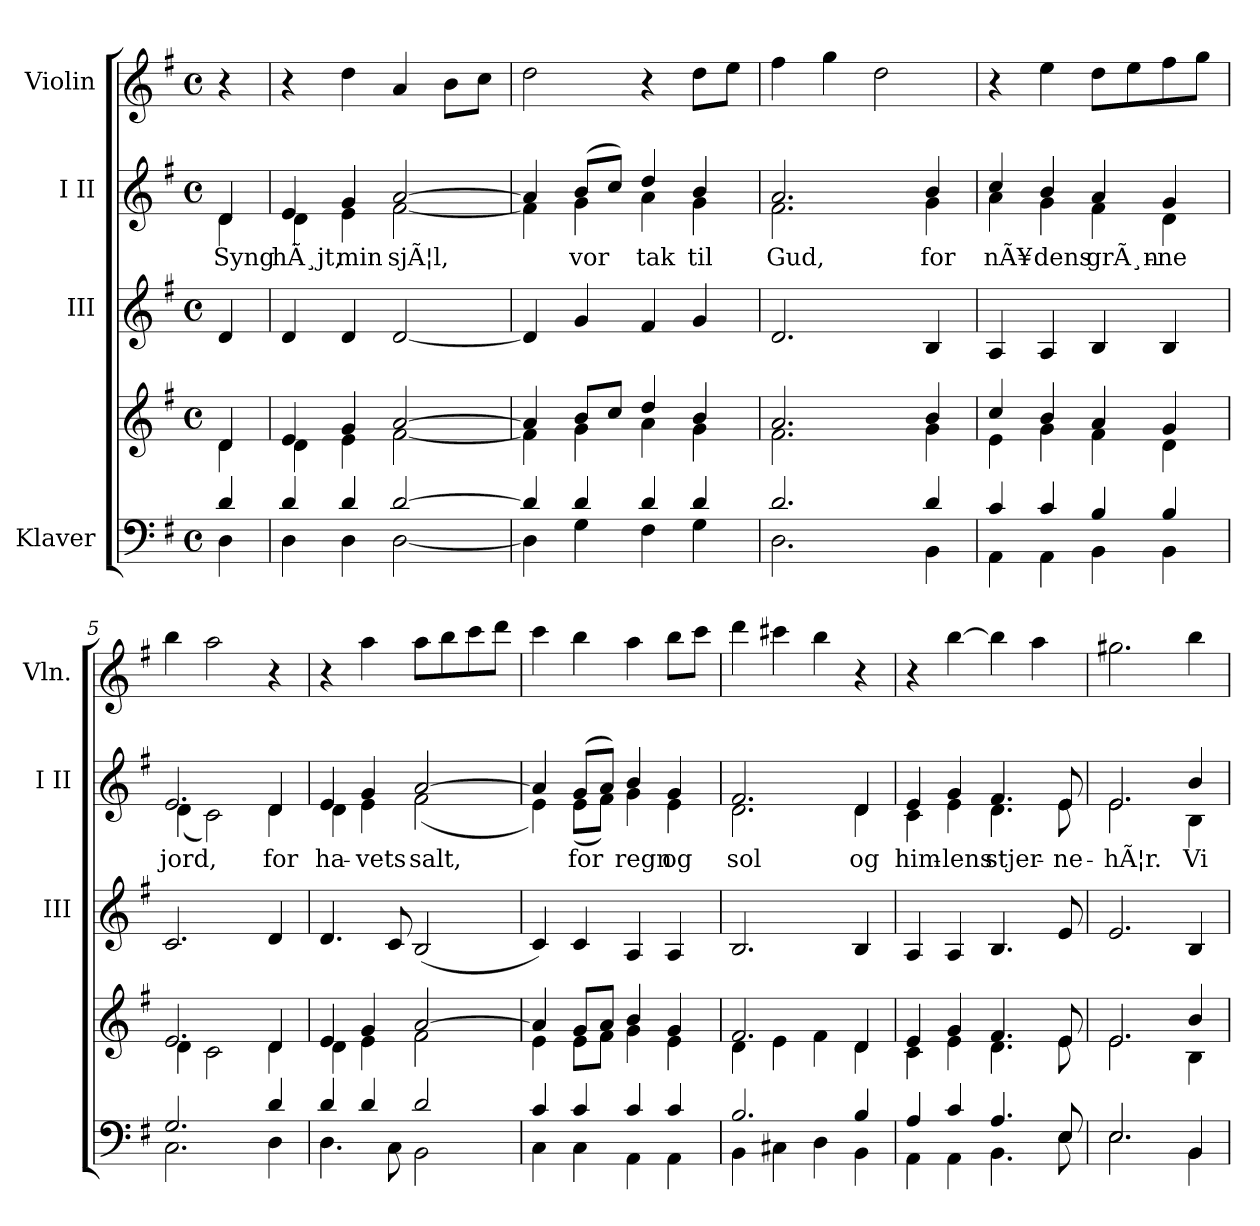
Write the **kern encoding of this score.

**kern	**kern	**kern	**kern	**text	**kern
*part4	*part4	*part3	*part2	*part2	*part1
*staff5	*staff4	*staff3	*staff2	*staff2	*staff1
*I"Klaver	*	*I"III	*I"I II	*	*I"Violin
*	*	*I'III	*I'I II	*	*I'Vln.
*clefF4	*clefG2	*clefG2	*clefG2	*	*clefG2
*k[f#]	*k[f#]	*k[f#]	*k[f#]	*	*k[f#]
*M4/4	*M4/4	*M4/4	*M4/4	*	*M4/4
*met(c)	*met(c)	*met(c)	*met(c)	*	*met(c)
=	=	=	=	=	=
*^	*^	*	*	*	*
!	!	!	!	!	!	!LO:LY:b	!
*	*	*	*	*	*^	*	*
4d/	4D\	4d/	4d\	4d/	4d/	4d\	Syng	4r
=1	=1	=1	=1	=1	=1	=1	=1	=1
!	!	!	!	!	!	!	!LO:LY:b	!
4d/	4D\	4e/	4d\	4d/	4e/	4d\	hÃ¸jt,	4r
!	!	!	!	!	!	!	!LO:LY:b	!
4d/	4D\	4g/	4e\	4d/	4g/	4e\	min	4dd\
!	!	!	!	!	!	!	!LO:LY:b	!
[2d/	[2D\	[2a/	[2f#\	[2d/	[2a/	[2f#\	sjÃ¦l,	4a/
.	.	.	.	.	.	.	.	8b\L
.	.	.	.	.	.	.	.	8cc\J
=2	=2	=2	=2	=2	=2	=2	=2	=2
4d/]	4D\]	4a/]	4f#\]	4d/]	4a/]	4f#\]	.	2dd\
!	!	!	!	!	!	!	!LO:LY:b	!
4d/	4G\	8b/L	4g\	4g/	(>8b/L	4g\	vor	.
.	.	8cc/J	.	.	8cc/J)	.	.	.
!	!	!	!	!	!	!	!LO:LY:b	!
4d/	4F#\	4dd/	4a\	4f#/	4dd/	4a\	tak	4r
!	!	!	!	!	!	!	!LO:LY:b	!
4d/	4G\	4b/	4g\	4g/	4b/	4g\	til	8dd\L
.	.	.	.	.	.	.	.	8ee\J
=3	=3	=3	=3	=3	=3	=3	=3	=3
!	!	!	!	!	!	!	!LO:LY:b	!
2.d/	2.D\	2.a/	2.f#\	2.d/	2.a/	2.f#\	Gud,	4ff#\
.	.	.	.	.	.	.	.	4gg\
.	.	.	.	.	.	.	.	2dd\
!	!	!	!	!	!	!	!LO:LY:b	!
4d/	4BB\	4b/	4g\	4B/	4b/	4g\	for	.
=4	=4	=4	=4	=4	=4	=4	=4	=4
!	!	!	!	!	!	!	!LO:LY:b	!
4c/	4AA\	4cc/	4e\	4A/	4cc/	4a\	nÃ¥-	4r
!	!	!	!	!	!	!	!LO:LY:b	!
4c/	4AA\	4b/	4g\	4A/	4b/	4g\	-dens	4ee\
!	!	!	!	!	!	!	!LO:LY:b	!
4B/	4BB\	4a/	4f#\	4B/	4a/	4f#\	grÃ¸n-	8dd\L
.	.	.	.	.	.	.	.	8ee\
!	!	!	!	!	!	!	!LO:LY:b	!
4B/	4BB\	4g/	4d\	4B/	4g/	4d\	-ne	8ff#\
.	.	.	.	.	.	.	.	8gg\J
!!LO:LB:g=z
=5	=5	=5	=5	=5	=5	=5	=5	=5
!	!	!	!	!	!	!	!LO:LY:b	!
2.G/	2.C\	2.e/	4d\	2.c/	2.e/	(<4d\	jord,	4bb\
.	.	.	2c\	.	.	2c\)	.	2aa\
!	!	!	!	!	!	!	!LO:LY:b	!
4d/	4D\	4d/	4d\	4d/	4d/	4d\	for	4r
=6	=6	=6	=6	=6	=6	=6	=6	=6
!	!	!	!	!	!	!	!LO:LY:b	!
4d/	4.D\	4e/	4d\	4.d/	4e/	4d\	ha-	4r
!	!	!	!	!	!	!	!LO:LY:b	!
4d/	.	4g/	4e\	.	4g/	4e\	-vets	4aa\
.	8C\	.	.	8c/	.	.	.	.
!	!	!	!	!	!	!	!LO:LY:b	!
2d/	2BB\	[2a/	2f#\	(<2B/	[2a/	(<2f#\	salt,	8aa\L
.	.	.	.	.	.	.	.	8bb\
.	.	.	.	.	.	.	.	8ccc\
.	.	.	.	.	.	.	.	8ddd\J
=7	=7	=7	=7	=7	=7	=7	=7	=7
4c/	4C\	4a/]	4e\	4c/)	4a/]	4e\)	.	4ccc\
!	!	!	!	!	!	!	!LO:LY:b	!
4c/	4C\	8g/L	8e\L	4c/	(>8g/L	(<8e\L	for	4bb\
.	.	8a/J	8f#\J	.	8a/J)	8f#\J)	.	.
!	!	!	!	!	!	!	!LO:LY:b	!
4c/	4AA\	4b/	4g\	4A/	4b/	4g\	regn	4aa\
!	!	!	!	!	!	!	!LO:LY:b	!
4c/	4AA\	4g/	4e\	4A/	4g/	4e\	og	8bb\L
.	.	.	.	.	.	.	.	8ccc\J
=8	=8	=8	=8	=8	=8	=8	=8	=8
!	!	!	!	!	!	!	!LO:LY:b	!
2.B/	4BB\	2.f#/	4d\	2.B/	2.f#/	2.d\	sol	4ddd\
.	4C#X\	.	4e\	.	.	.	.	4ccc#X\
.	4D\	.	4f#\	.	.	.	.	4bb\
!	!	!	!	!	!	!	!LO:LY:b	!
4B/	4BB\	4d/	4d\	4B/	4d/	4d\	og	4r
=9	=9	=9	=9	=9	=9	=9	=9	=9
!	!	!	!	!	!	!	!LO:LY:b	!
4A/	4AA\	4e/	4c\	4A/	4e/	4c\	him-	4r
!	!	!	!	!	!	!	!LO:LY:b	!
4c/	4AA\	4g/	4e\	4A/	4g/	4e\	-lens	[4bb\
!	!	!	!	!	!	!	!LO:LY:b	!
4.A/	4.BB\	4.f#/	4.d\	4.B/	4.f#/	4.d\	stjer-	4bb\]
.	.	.	.	.	.	.	.	4aa\
!	!	!	!	!	!	!	!LO:LY:b	!
8E/	8E\	8e/	8e\	8e/	8e/	8e\	-ne-	.
!!LO:PB:g=z
=10	=10	=10	=10	=10	=10	=10	=10	=10
!	!	!	!	!	!	!	!LO:LY:b	!
2.E/	2.E\	2.e/	2.e\	2.e/	2.e/	2.e\	-hÃ¦r.	2.gg#X\
!	!	!	!	!	!	!	!LO:LY:b	!
4BB/	4BB\	4b/	4B\	4B/	4b/	4B\	Vi	4bb\
*v	*v	*	*	*	*v	*v	*	*
*	*v	*v	*	*	*	*
=	=	=	=	=	=
*-	*-	*-	*-	*-	*-
